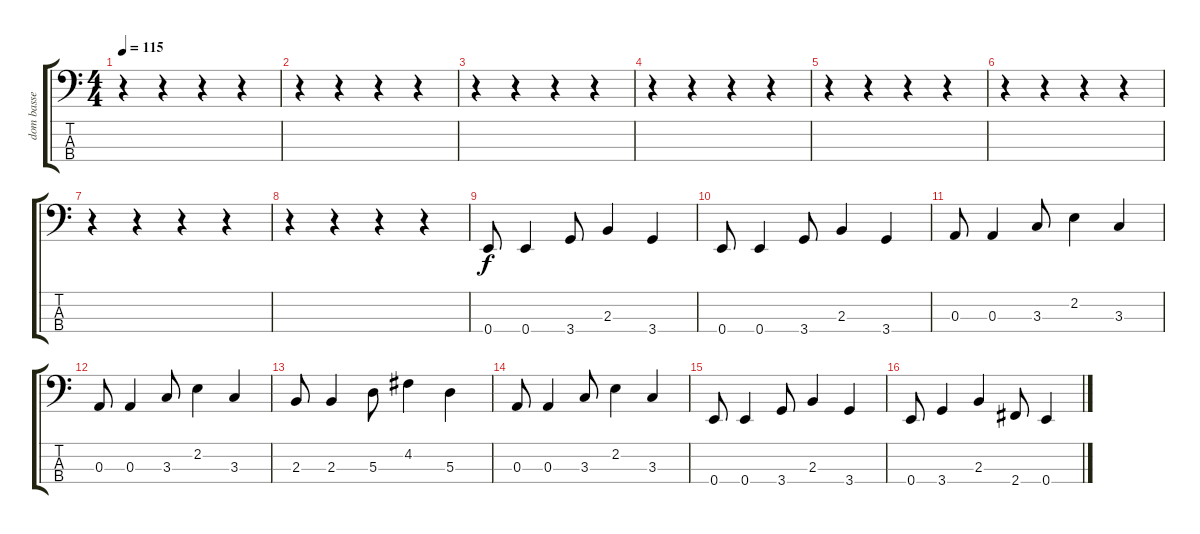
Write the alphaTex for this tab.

\track ("dom basse" "dom basse") {instrument electricbassfinger}
\staff {score tabs}
\tuning (G2 D2 A1 E1) {hide}
\ts (4 4)
\tempo 115
\clef f4
\ks c
r.4{dy f} r.4 r.4 r.4 |
r.4 r.4 r.4 r.4 |
r.4 r.4 r.4 r.4 |
r.4 r.4 r.4 r.4 |
r.4 r.4 r.4 r.4 |
r.4 r.4 r.4 r.4 |
r.4 r.4 r.4 r.4 |
r.4 r.4 r.4 r.4 |
0.4.8{volume 12 instrument acousticbass} 0.4.4 3.4.8 2.3.4 3.4.4 |
0.4.8 0.4.4 3.4.8 2.3.4 3.4.4 |
0.3.8 0.3.4 3.3.8 2.2.4 3.3.4 |
0.3.8 0.3.4 3.3.8 2.2.4 3.3.4 |
2.3.8 2.3.4 5.3.8 4.2.4 5.3.4 |
0.3.8 0.3.4 3.3.8 2.2.4 3.3.4 |
0.4.8 0.4.4 3.4.8 2.3.4 3.4.4 |
0.4.8 3.4.4 2.3.4 2.4.8 0.4.4
